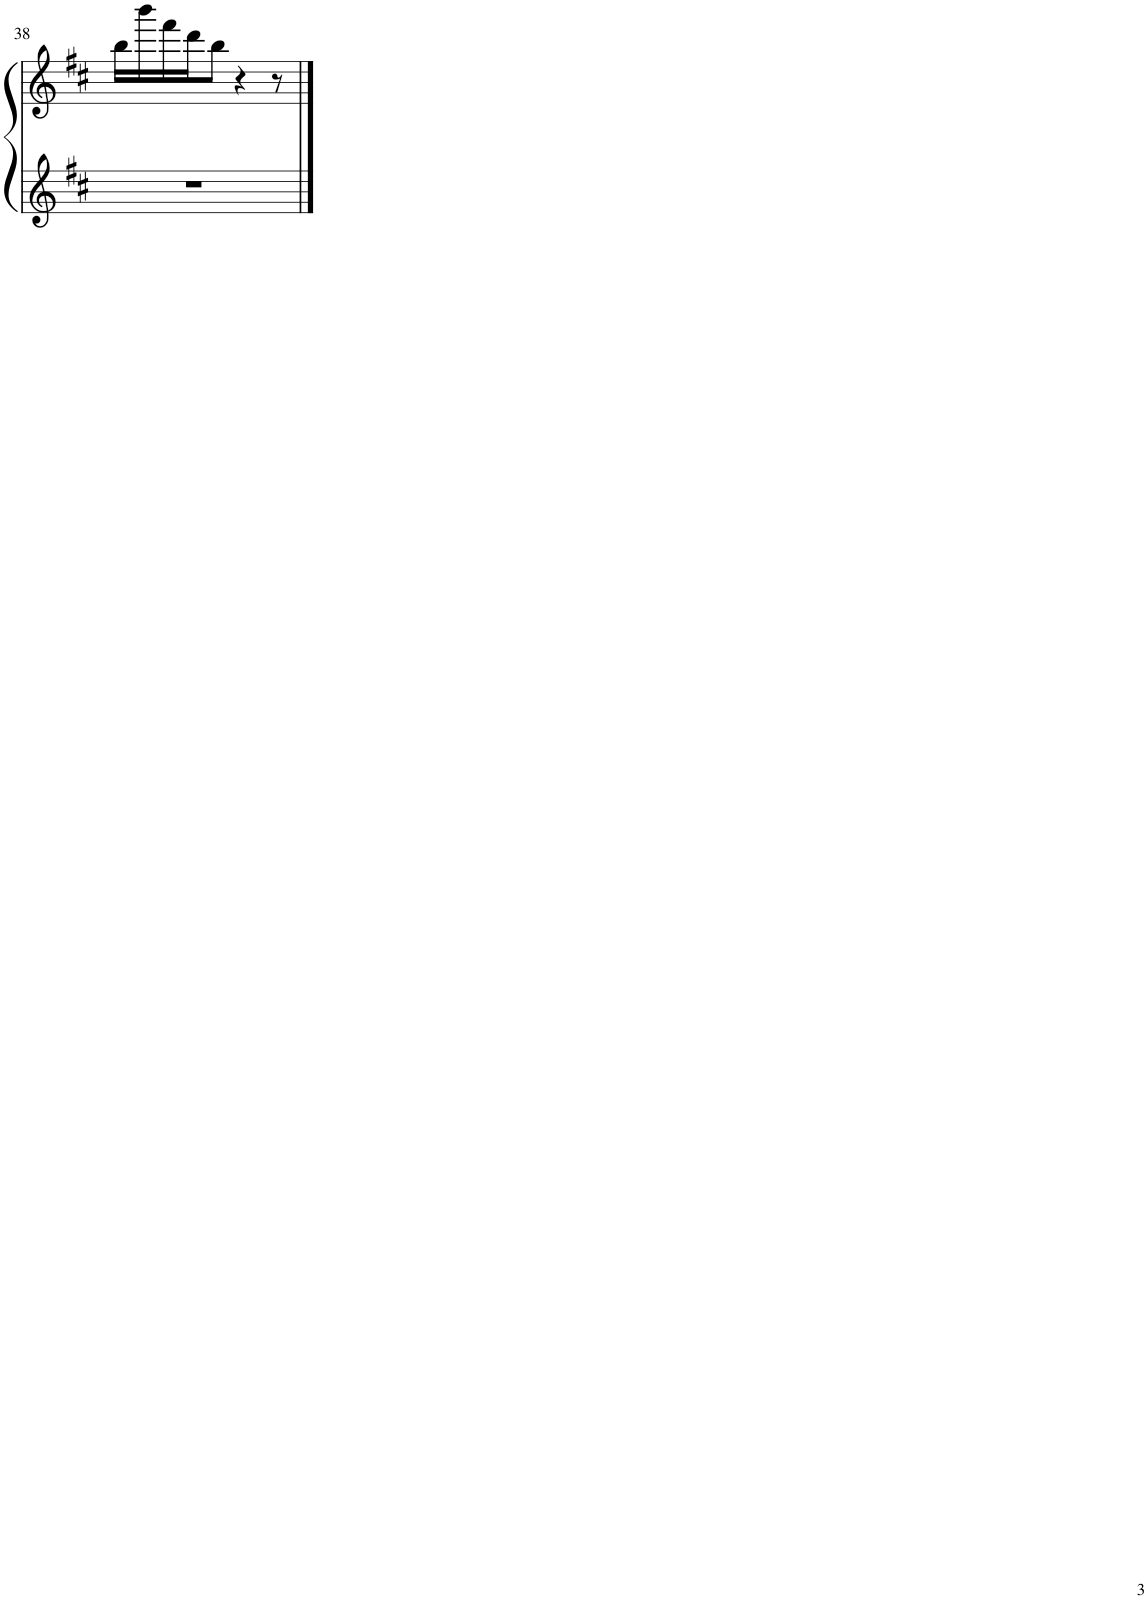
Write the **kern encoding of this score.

**kern	**kern
*part1	*part1
*staff2	*staff1
*I"Piano	*
*I'Pno.	*
!!LO:PB:g=z
*clefG2	*clefG2
*k[f#c#]	*k[f#c#]
*M6/8	*M6/8
=38	=38
2.r	16bb\LL
.	16bbb\
.	16fff#\
.	16ddd\J
.	8bb\J
.	4r
.	8r
==	==
*-	*-
